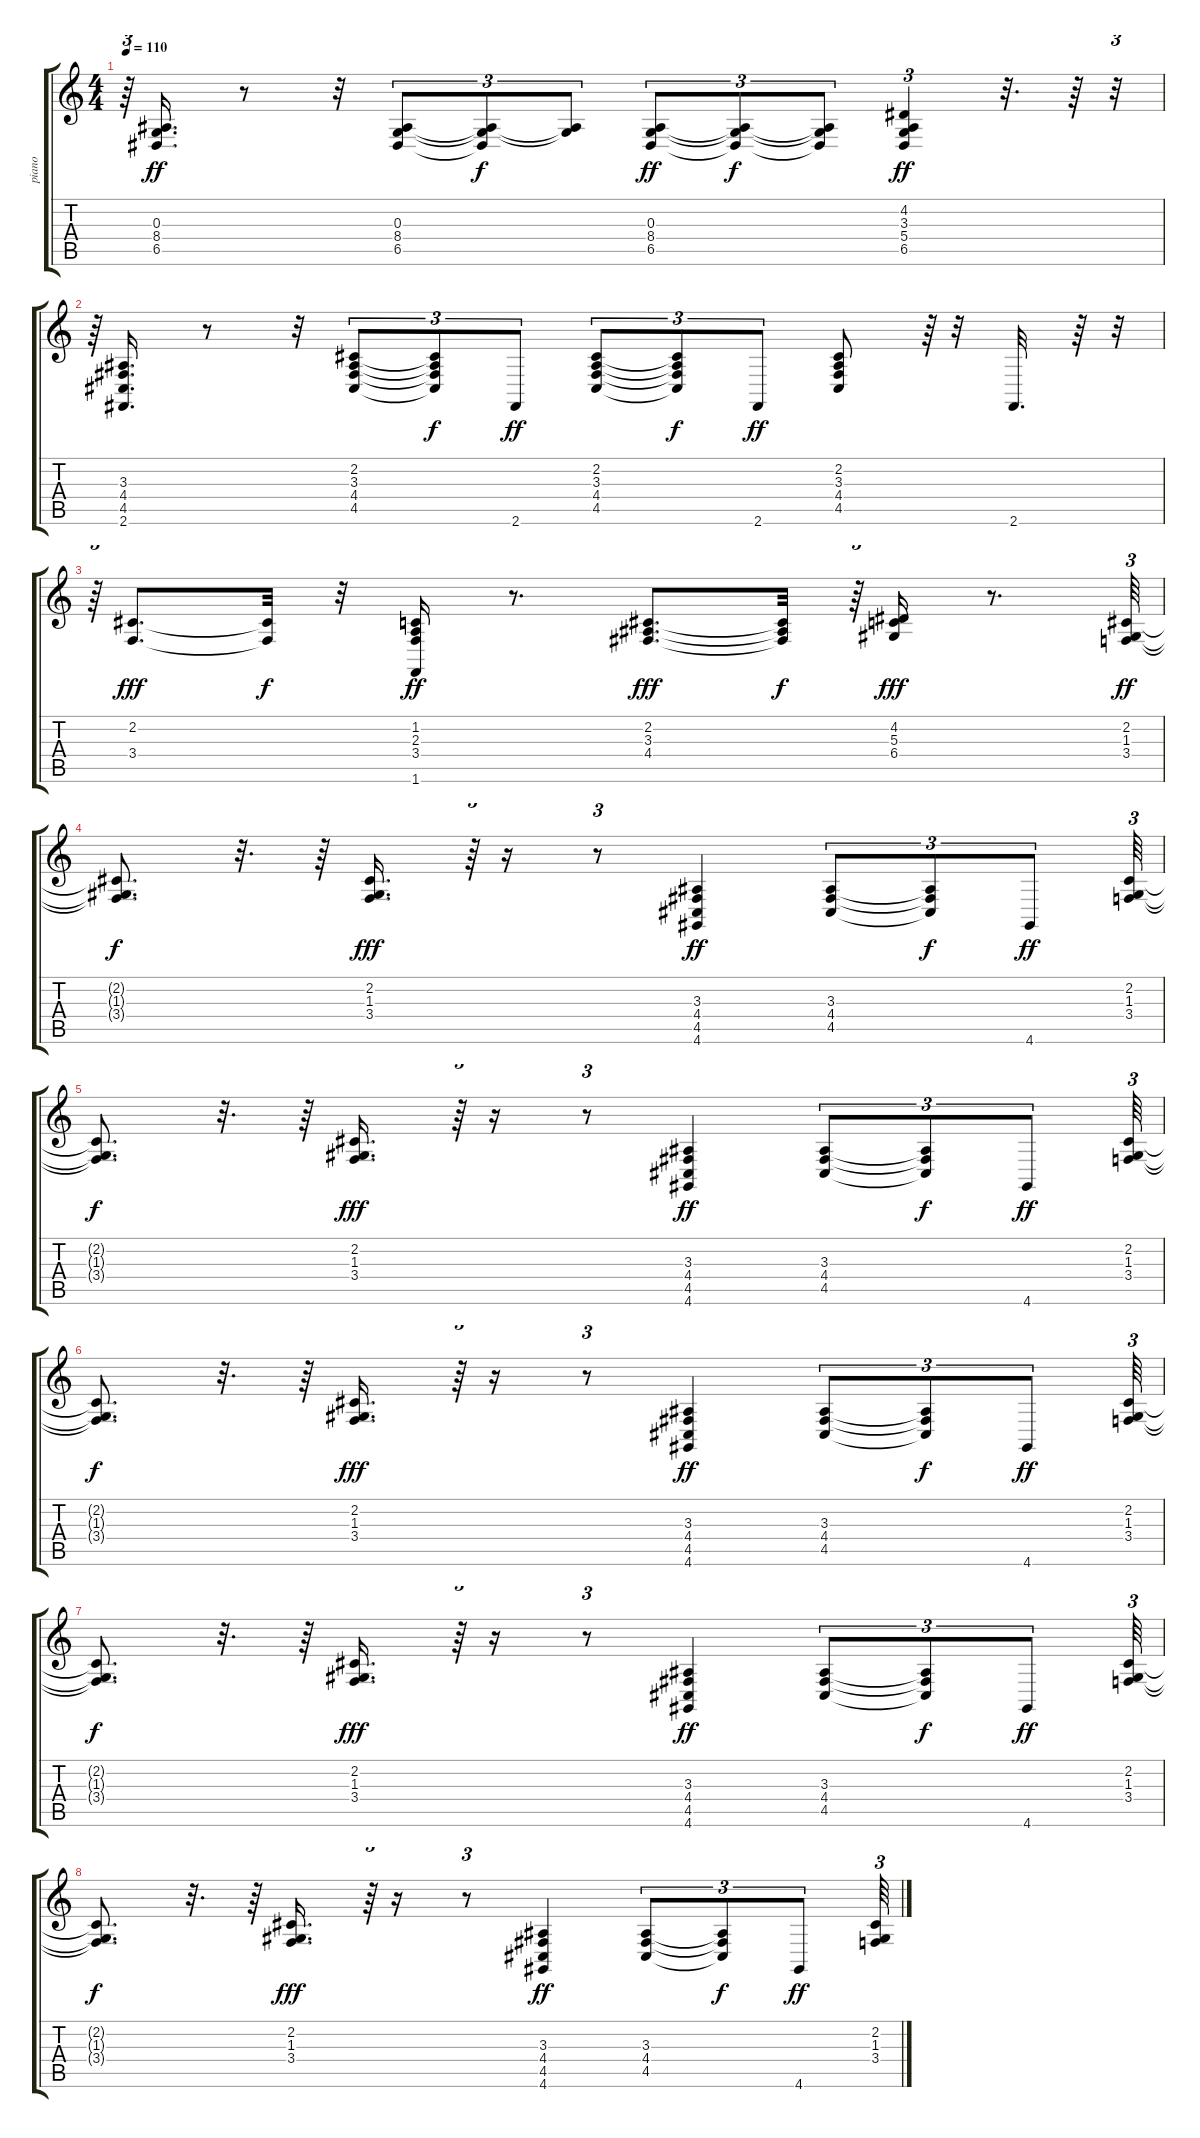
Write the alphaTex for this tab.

\track ("piano    " "piano    ") {instrument acousticgrandpiano}
\staff {score tabs}
\tuning (E4 B3 G3 D3 A2 E2) {hide}
\ts (4 4)
\tempo 110
\clef g2
\ks c
r.64{tu (3 2) dy fff} (0.3 8.4 6.5).16{d dy ff} r.8 r.32 (0.3 8.4 6.5).8{tu (3 2)} (0.3{t} 8.4{t} 6.5{t}).8{tu (3 2) dy f} (0.3{t} 8.4{t}).8{tu (3 2)} (0.3 8.4 6.5).8{tu (3 2) dy ff} (0.3{t} 8.4{t} 6.5{t}).8{tu (3 2) dy f} (0.3{t} 8.4{t} 6.5{t}).8{tu (3 2)} (4.2 3.3 5.4 6.5).4{tu (3 2) dy ff} r.32{d} r.64 r.32{tu (3 2)} |
r.64{tu (3 2)} (3.3 4.4 4.5 2.6).16{d} r.8 r.32 (2.2 3.3 4.4 4.5).8{tu (3 2)} (2.2{t} 3.3{t} 4.4{t} 4.5{t}).8{tu (3 2) dy f} 2.6.8{tu (3 2) dy ff} (2.2 3.3 4.4 4.5).8{tu (3 2)} (2.2{t} 3.3{t} 4.4{t} 4.5{t}).8{tu (3 2) dy f} 2.6.8{tu (3 2) dy ff} (2.2 3.3 4.4 4.5).8 r.64{tu (3 2)} r.32 2.6.32{d} r.64 r.32{tu (3 2)} |
r.64{tu (3 2)} (2.2 3.4).8{d dy fff} (2.2{t} 3.4{t}).32{dy f} r.32 (1.2 2.3 3.4 1.6).16{dy ff} r.8{d} (2.2 3.3 4.4).8{d dy fff} (2.2{t} 3.3{t} 4.4{t}).32{dy f} r.64{tu (3 2)} (4.2 5.3 6.4).16{dy fff} r.8{d} (2.2 1.3 3.4).64{tu (3 2) dy ff} |
(2.2{t} 1.3{t} 3.4{t}).8{d dy f} r.32{d} r.64 (2.2 1.3 3.4).16{d dy fff} r.64{tu (3 2)} r.16 r.8{tu (3 2)} (3.3 4.4 4.5 4.6).4{dy ff} (3.3 4.4 4.5).8{tu (3 2)} (3.3{t} 4.4{t} 4.5{t}).8{tu (3 2) dy f} 4.6.8{tu (3 2) dy ff} (2.2 1.3 3.4).64{tu (3 2)} |
(2.2{t} 1.3{t} 3.4{t}).8{d dy f} r.32{d} r.64 (2.2 1.3 3.4).16{d dy fff} r.64{tu (3 2)} r.16 r.8{tu (3 2)} (3.3 4.4 4.5 4.6).4{dy ff} (3.3 4.4 4.5).8{tu (3 2)} (3.3{t} 4.4{t} 4.5{t}).8{tu (3 2) dy f} 4.6.8{tu (3 2) dy ff} (2.2 1.3 3.4).64{tu (3 2)} |
(2.2{t} 1.3{t} 3.4{t}).8{d dy f} r.32{d} r.64 (2.2 1.3 3.4).16{d dy fff} r.64{tu (3 2)} r.16 r.8{tu (3 2)} (3.3 4.4 4.5 4.6).4{dy ff} (3.3 4.4 4.5).8{tu (3 2)} (3.3{t} 4.4{t} 4.5{t}).8{tu (3 2) dy f} 4.6.8{tu (3 2) dy ff} (2.2 1.3 3.4).64{tu (3 2)} |
(2.2{t} 1.3{t} 3.4{t}).8{d dy f} r.32{d} r.64 (2.2 1.3 3.4).16{d dy fff} r.64{tu (3 2)} r.16 r.8{tu (3 2)} (3.3 4.4 4.5 4.6).4{dy ff} (3.3 4.4 4.5).8{tu (3 2)} (3.3{t} 4.4{t} 4.5{t}).8{tu (3 2) dy f} 4.6.8{tu (3 2) dy ff} (2.2 1.3 3.4).64{tu (3 2)} |
(2.2{t} 1.3{t} 3.4{t}).8{d dy f} r.32{d} r.64 (2.2 1.3 3.4).16{d dy fff} r.64{tu (3 2)} r.16 r.8{tu (3 2)} (3.3 4.4 4.5 4.6).4{dy ff} (3.3 4.4 4.5).8{tu (3 2)} (3.3{t} 4.4{t} 4.5{t}).8{tu (3 2) dy f} 4.6.8{tu (3 2) dy ff} (2.2 1.3 3.4).64{tu (3 2)}
